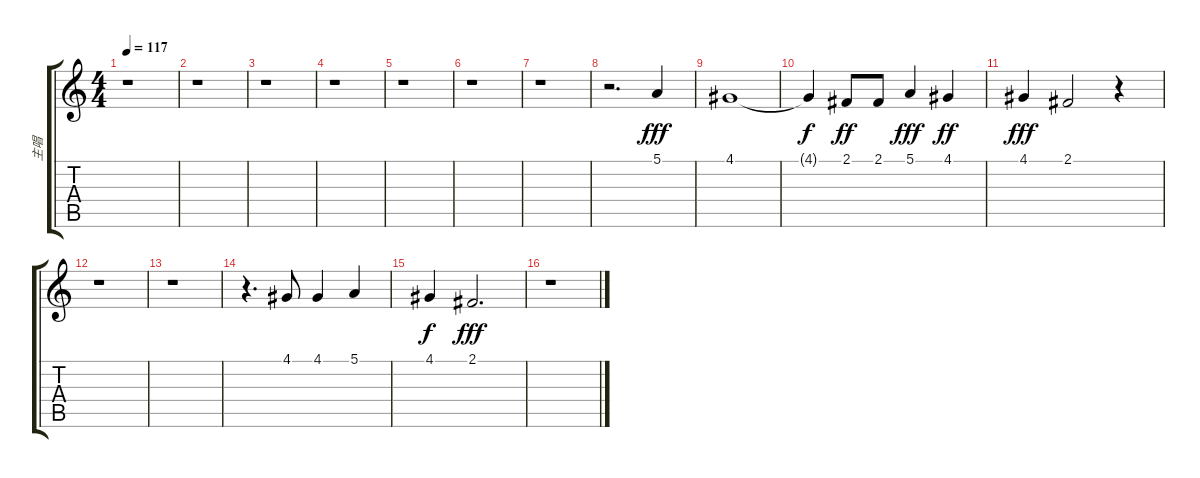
\track ("主唱" "主唱") {instrument violin}
\staff {score tabs}
\tuning (E4 B3 G3 D3 A2 E2) {hide}
\ts (4 4)
\tempo 117
\clef g2
\ks c
r.1{dy fff} |
r.1 |
r.1 |
r.1 |
r.1 |
r.1 |
r.1 |
r.2{d} 5.1.4 |
4.1.1 |
4.1{t}.4{dy f} 2.1.8{dy ff} 2.1.8 5.1.4{dy fff} 4.1.4{dy ff} |
4.1.4{dy fff} 2.1.2 r.4 |
r.1 |
r.1 |
r.4{d} 4.1.8 4.1.4 5.1.4 |
4.1.4{dy f} 2.1.2{d dy fff} |
r.1
